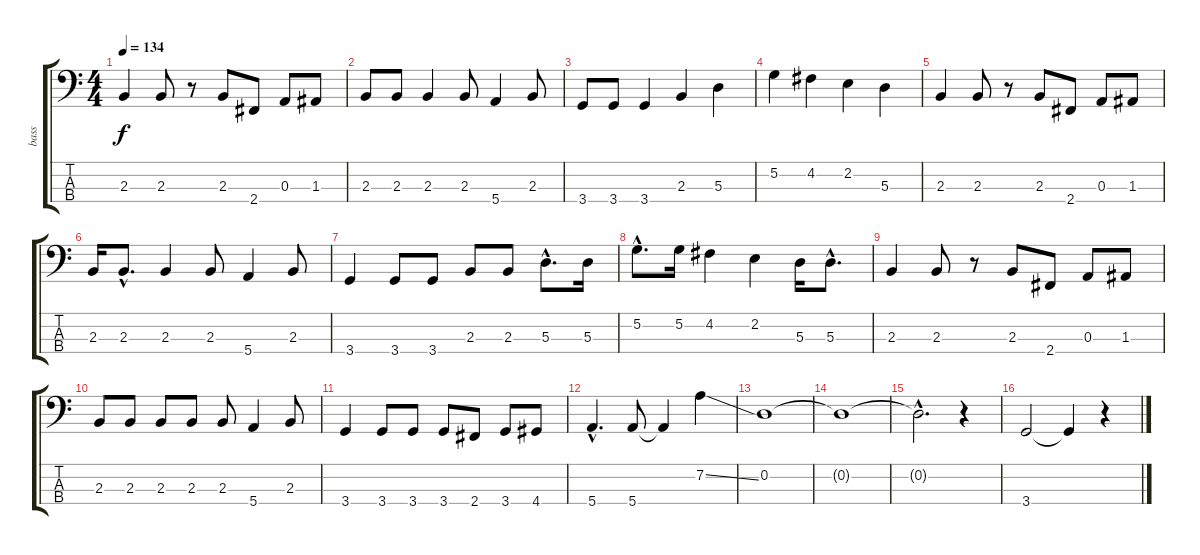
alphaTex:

\track ("bass" "bass") {instrument electricbasspick}
\staff {score tabs}
\tuning (G2 D2 A1 E1) {hide}
\ts (4 4)
\tempo 134
\clef f4
\ks c
2.3.4{dy f} 2.3.8 r.8 2.3.8 2.4.8 0.3.8 1.3.8 |
2.3.8 2.3.8 2.3.4 2.3.8 5.4.4 2.3.8 |
3.4.8 3.4.8 3.4.4 2.3.4 5.3.4 |
5.2.4 4.2.4 2.2.4 5.3.4 |
2.3.4 2.3.8 r.8 2.3.8 2.4.8 0.3.8 1.3.8 |
2.3.16 2.3{hac}.8{d} 2.3.4 2.3.8 5.4.4 2.3.8 |
3.4.4 3.4.8 3.4.8 2.3.8 2.3.8 5.3{hac}.8{d} 5.3.16 |
5.2{hac}.8{d} 5.2.16 4.2.4 2.2.4 5.3.16 5.3{hac}.8{d} |
2.3.4 2.3.8 r.8 2.3.8 2.4.8 0.3.8 1.3.8 |
2.3.8 2.3.8 2.3.8 2.3.8 2.3.8 5.4.4 2.3.8 |
3.4.4 3.4.8 3.4.8 3.4.8 2.4.8 3.4.8 4.4.8 |
5.4{hac}.4{d} 5.4.8 5.4{t}.4 7.2{ss}.4 |
0.2.1 |
0.2{t}.1 |
0.2{hac t}.2{d} r.4 |
3.4.2 3.4{t}.4 r.4
